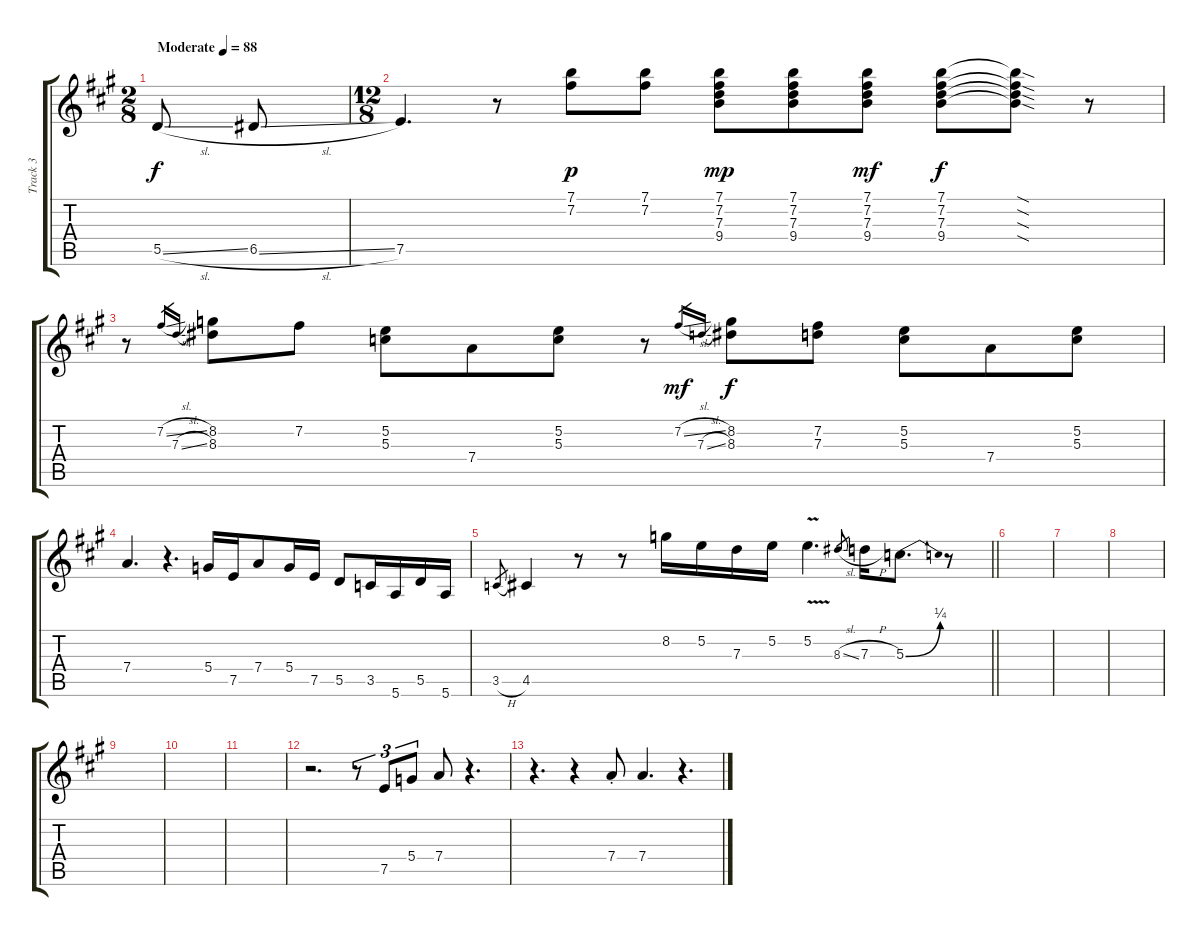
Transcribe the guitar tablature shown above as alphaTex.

\track ("Track 3" "Track 3") {instrument electricguitarclean}
\staff {score tabs}
\tuning (E4 B3 G3 D3 A2 E2) {hide}
\ts (2 8)
\tempo (88 "Moderate")
\clef g2
\ks a
5.5{sl}.8{dy f instrument electricguitarclean} 6.5{sl}.8 |
\ts (12 8)
7.5.4{d} r.8 (7.1 7.2).8{dy p} (7.1 7.2).8 (7.1 7.2 7.3 9.4).8{dy mp} (7.1 7.2 7.3 9.4).8 (7.1 7.2 7.3 9.4).8{dy mf} (7.1 7.2 7.3 9.4).8{dy f} (7.1{sod t} 7.2{sod t} 7.3{sod t} 9.4{sod t}).8 r.8 |
r.8 7.2{sl}.16{gr} 7.3{sl}.16{gr} (8.2 8.3).8 7.2.8 (5.2 5.3).8 7.4.8 (5.2 5.3).8 r.8 7.2{sl}.16{gr dy mf} 7.3{sl}.16{gr} (8.2 8.3).8{dy f} (7.2 7.3).8 (5.2 5.3).8 7.4.8 (5.2 5.3).8 |
7.4.4{d} r.4{d} 5.4.16 7.5.16 7.4.8 5.4.16 7.5.16 5.5.8 3.5.16 5.6.16 5.5.16 5.6.16 |
\barLineRight lightlight
3.5{h}.8{gr} 4.5.4 r.8 r.8 8.2.16 5.2.16 7.3.16 5.2.16 5.2{v}.4{d} 8.3{sl}.8{gr} 7.3{h}.16 5.3{be (bend 0 0 60 1)}.8{d} r.8 |
|
|
|
|
|
|
r.2{d} r.8{tu (3 2)} 7.5.8{tu (3 2)} 5.4.8{tu (3 2)} 7.4.8 r.4{d} |
r.4{d} r.4 7.4{st}.8 7.4.4{d} r.4{d}
